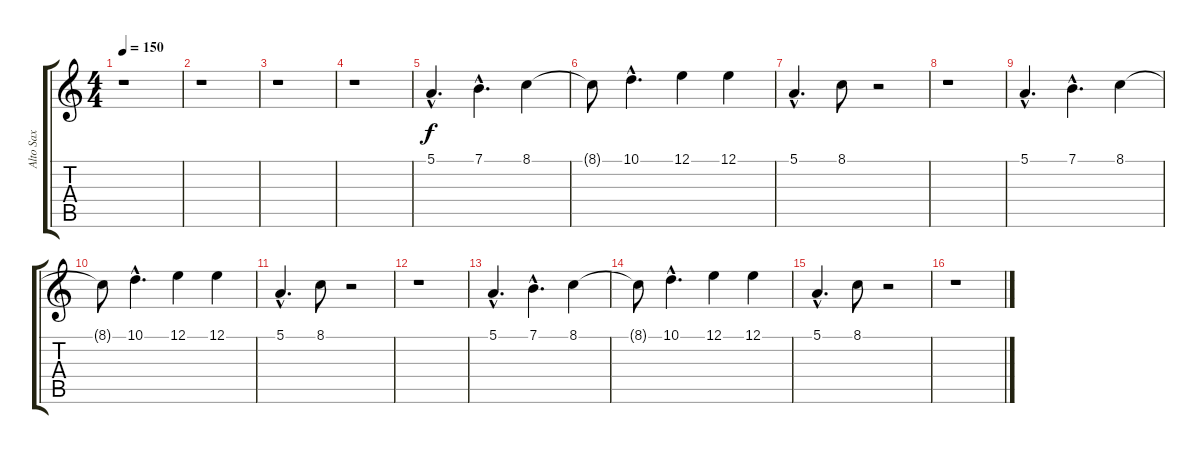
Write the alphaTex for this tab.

\track ("Alto Sax" "Alto Sax") {instrument altosax}
\staff {score tabs}
\tuning (E4 B3 G3 D3 A2 E2) {hide}
\ts (4 4)
\tempo 150
\clef g2
\ks c
r.1{dy f} |
r.1 |
r.1 |
r.1 |
5.1{hac}.4{d} 7.1{hac}.4{d} 8.1.4 |
8.1{t}.8 10.1{hac}.4{d} 12.1.4 12.1.4 |
5.1{hac}.4{d} 8.1.8 r.2 |
r.1 |
5.1{hac}.4{d} 7.1{hac}.4{d} 8.1.4 |
8.1{t}.8 10.1{hac}.4{d} 12.1.4 12.1.4 |
5.1{hac}.4{d} 8.1.8 r.2 |
r.1 |
5.1{hac}.4{d} 7.1{hac}.4{d} 8.1.4 |
8.1{t}.8 10.1{hac}.4{d} 12.1.4 12.1.4 |
5.1{hac}.4{d} 8.1.8 r.2 |
r.1
